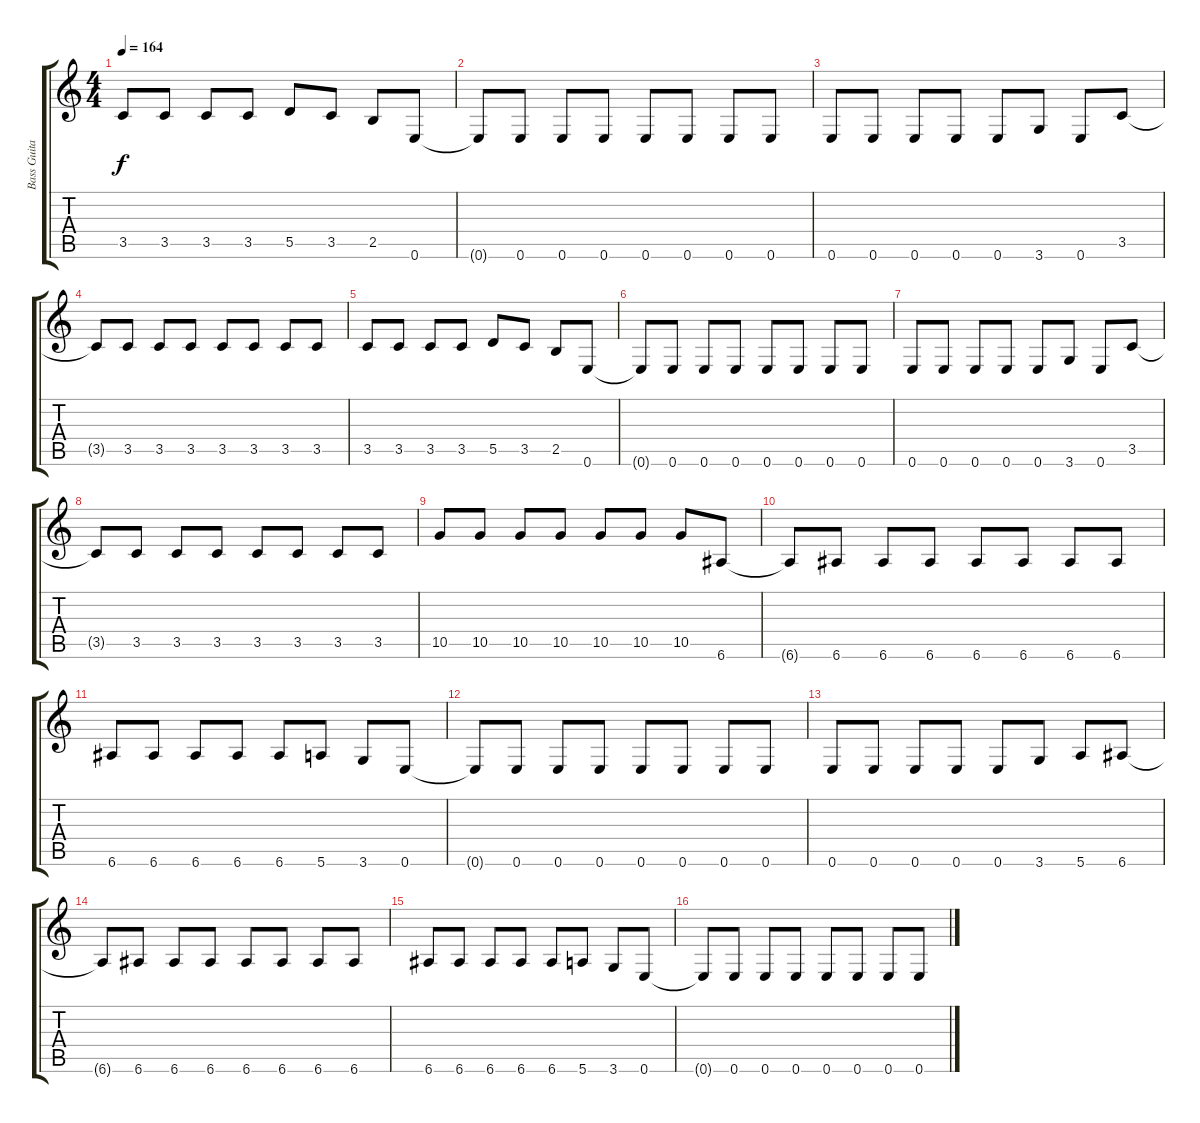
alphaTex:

\track ("Bass Guitar" "Bass Guita") {instrument electricbasspick}
\staff {score tabs}
\tuning (E4 B3 G3 D3 A2 E2) {hide}
\ts (4 4)
\tempo 164
\clef g2
\ks c
3.5.8{dy f} 3.5.8 3.5.8 3.5.8 5.5.8 3.5.8 2.5.8 0.6.8 |
0.6{t}.8 0.6.8 0.6.8 0.6.8 0.6.8 0.6.8 0.6.8 0.6.8 |
0.6.8 0.6.8 0.6.8 0.6.8 0.6.8 3.6.8 0.6.8 3.5.8 |
3.5{t}.8 3.5.8 3.5.8 3.5.8 3.5.8 3.5.8 3.5.8 3.5.8 |
3.5.8 3.5.8 3.5.8 3.5.8 5.5.8 3.5.8 2.5.8 0.6.8 |
0.6{t}.8 0.6.8 0.6.8 0.6.8 0.6.8 0.6.8 0.6.8 0.6.8 |
0.6.8 0.6.8 0.6.8 0.6.8 0.6.8 3.6.8 0.6.8 3.5.8 |
3.5{t}.8 3.5.8 3.5.8 3.5.8 3.5.8 3.5.8 3.5.8 3.5.8 |
10.5.8 10.5.8 10.5.8 10.5.8 10.5.8 10.5.8 10.5.8 6.6.8 |
6.6{t}.8 6.6.8 6.6.8 6.6.8 6.6.8 6.6.8 6.6.8 6.6.8 |
6.6.8 6.6.8 6.6.8 6.6.8 6.6.8 5.6.8 3.6.8 0.6.8 |
0.6{t}.8 0.6.8 0.6.8 0.6.8 0.6.8 0.6.8 0.6.8 0.6.8 |
0.6.8 0.6.8 0.6.8 0.6.8 0.6.8 3.6.8 5.6.8 6.6.8 |
6.6{t}.8 6.6.8 6.6.8 6.6.8 6.6.8 6.6.8 6.6.8 6.6.8 |
6.6.8 6.6.8 6.6.8 6.6.8 6.6.8 5.6.8 3.6.8 0.6.8 |
0.6{t}.8 0.6.8 0.6.8 0.6.8 0.6.8 0.6.8 0.6.8 0.6.8
